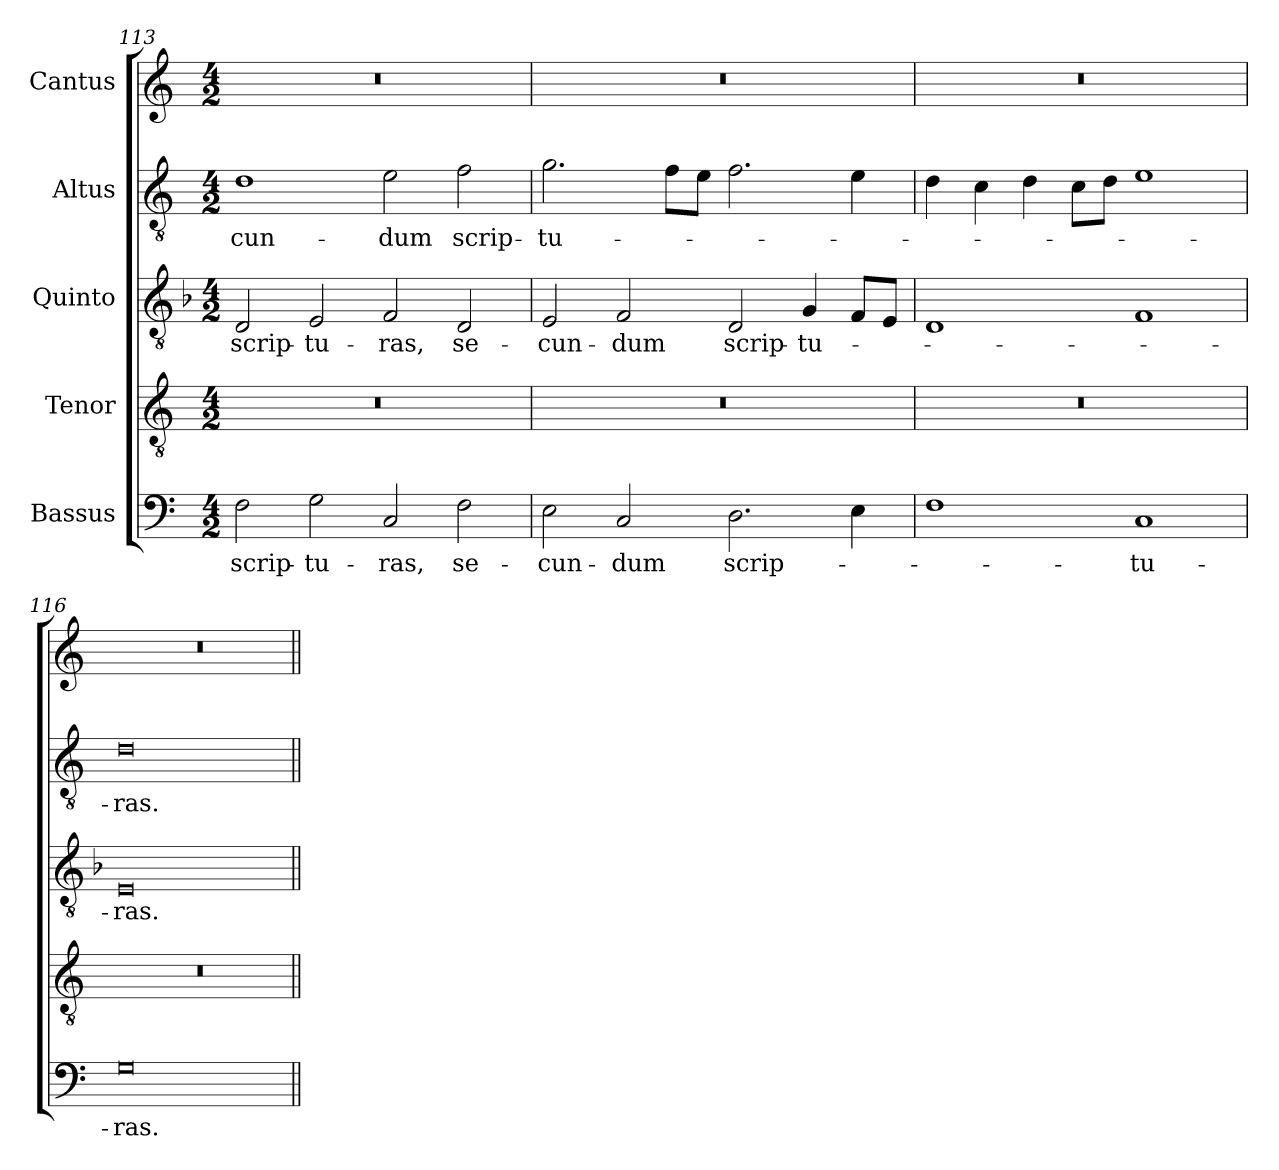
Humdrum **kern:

**kern	**text	**kern	**kern	**text	**kern	**text	**kern
*part5	*part5	*part4	*part3	*part3	*part2	*part2	*part1
*staff5	*staff5	*staff4	*staff3	*staff3	*staff2	*staff2	*staff1
*I"Bassus	*	*I"Tenor	*I"Quinto	*	*I"Altus	*	*I"Cantus
*clefF4	*	*clefGv2	*clefGv2	*	*clefGv2	*	*clefG2
*	*	*	*ITrd-4c-7	*	*	*	*
*k[]	*	*k[]	*k[]	*	*k[]	*	*k[]
*C:	*	*C:	*C:	*	*C:	*	*C:
*M4/2	*	*M4/2	*M4/2	*	*M4/2	*	*M4/2
=113	=113	=113	=113	=113	=113	=113	=113
!	!LO:LY:b:color=#000000	!LO:N:vis=1	!	!	!	!	!
!	!	!	!	!LO:LY:b:color=#000000	!	!	!
!	!	!	!	!	!	!LO:LY:b:color=#000000	!LO:N:vis=1
2Fi\	scrip-	0r	2Ai/	scrip-	1di	-cun-	0r
!	!LO:LY:b:color=#000000	!	!	!	!	!	!
!	!	!	!	!LO:LY:b:color=#000000	!	!	!
2Gi\	-tu-	.	2Bi/	-tu-	.	.	.
!	!LO:LY:b:color=#000000	!	!	!	!	!	!
!	!	!	!	!LO:LY:b:color=#000000	!	!	!
!	!	!	!	!	!	!LO:LY:b:color=#000000	!
2Ci/	-ras,	.	2ci/	-ras,	2ei\	-dum	.
!	!LO:LY:b:color=#000000	!	!	!	!	!	!
!	!	!	!	!LO:LY:b:color=#000000	!	!	!
!	!	!	!	!	!	!LO:LY:b:color=#000000	!
2Fi\	se-	.	2Ai/	se-	2fi\	scrip-	.
=114	=114	=114	=114	=114	=114	=114	=114
!	!LO:LY:b:color=#000000	!LO:N:vis=1	!	!	!	!	!
!	!	!	!	!LO:LY:b:color=#000000	!	!	!
!	!	!	!	!	!	!LO:LY:b:color=#000000	!LO:N:vis=1
2Ei\	-cun-	0r	2Bi/	-cun-	2.gi\	-tu-	0r
!	!LO:LY:b:color=#000000	!	!	!	!	!	!
!	!	!	!	!LO:LY:b:color=#000000	!	!	!
2Ci/	-dum	.	2ci/	-dum	.	.	.
.	.	.	.	.	8fi\L	.	.
.	.	.	.	.	8ei\J	.	.
!	!LO:LY:b:color=#000000	!	!	!	!	!	!
!	!	!	!	!LO:LY:b:color=#000000	!	!	!
2.Di\	scrip-	.	2Ai/	scrip-	2.fi\	.	.
!	!	!	!	!LO:LY:b:color=#000000	!	!	!
.	.	.	4di/	-tu-	.	.	.
4Ei\	.	.	8ci/L	.	4ei\	.	.
.	.	.	8Bi/J	.	.	.	.
=115	=115	=115	=115	=115	=115	=115	=115
!	!	!LO:N:vis=1	!	!	!	!	!LO:N:vis=1
1Fi	.	0r	1Ai	.	4di\	.	0r
.	.	.	.	.	4ci\	.	.
.	.	.	.	.	4di\	.	.
.	.	.	.	.	8ci\L	.	.
.	.	.	.	.	8di\J	.	.
!	!LO:LY:b:color=#000000	!	!	!	!	!	!
1Ci	-tu-	.	1ci	.	1ei	.	.
=116	=116	=116	=116	=116	=116	=116	=116
!	!LO:LY:b:color=#000000	!LO:N:vis=1	!	!	!	!	!
!	!	!	!	!LO:LY:b:color=#000000	!	!	!
!	!	!	!	!	!	!LO:LY:b:color=#000000	!LO:N:vis=1
0Gi	-ras.	0r	0Bi	-ras.	0di	-ras.	0r
=||	=||	=||	=||	=||	=||	=||	=||
*-	*-	*-	*-	*-	*-	*-	*-
